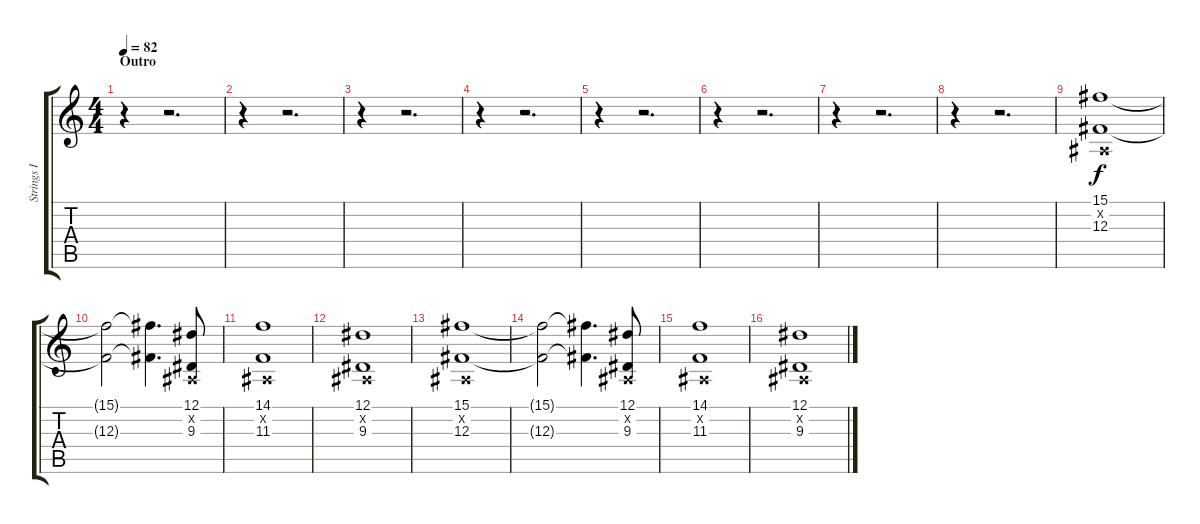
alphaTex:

\track ("Strings I" "Strings I") {instrument stringensemble1}
\staff {score tabs}
\tuning (Eb4 Bb3 Gb3 Db3 Ab2 Eb2) {hide}
\ts (4 4)
\section ("" "Outro")
\tempo 82
\clef g2
\ks c
r.4{dy f} r.2{d} |
r.4 r.2{d} |
r.4 r.2{d} |
r.4 r.2{d} |
r.4 r.2{d} |
r.4 r.2{d} |
r.4 r.2{d} |
r.4 r.2{d} |
(15.1 0.2{x} 12.3).1 |
(15.1{t} 12.3{t}).2 (15.1{t} 12.3{t}).4{d} (12.1 0.2{x} 9.3).8 |
(14.1 0.2{x} 11.3).1 |
(12.1 0.2{x} 9.3).1 |
(15.1 0.2{x} 12.3).1 |
(15.1{t} 12.3{t}).2 (15.1{t} 12.3{t}).4{d} (12.1 0.2{x} 9.3).8 |
(14.1 0.2{x} 11.3).1 |
(12.1 0.2{x} 9.3).1
